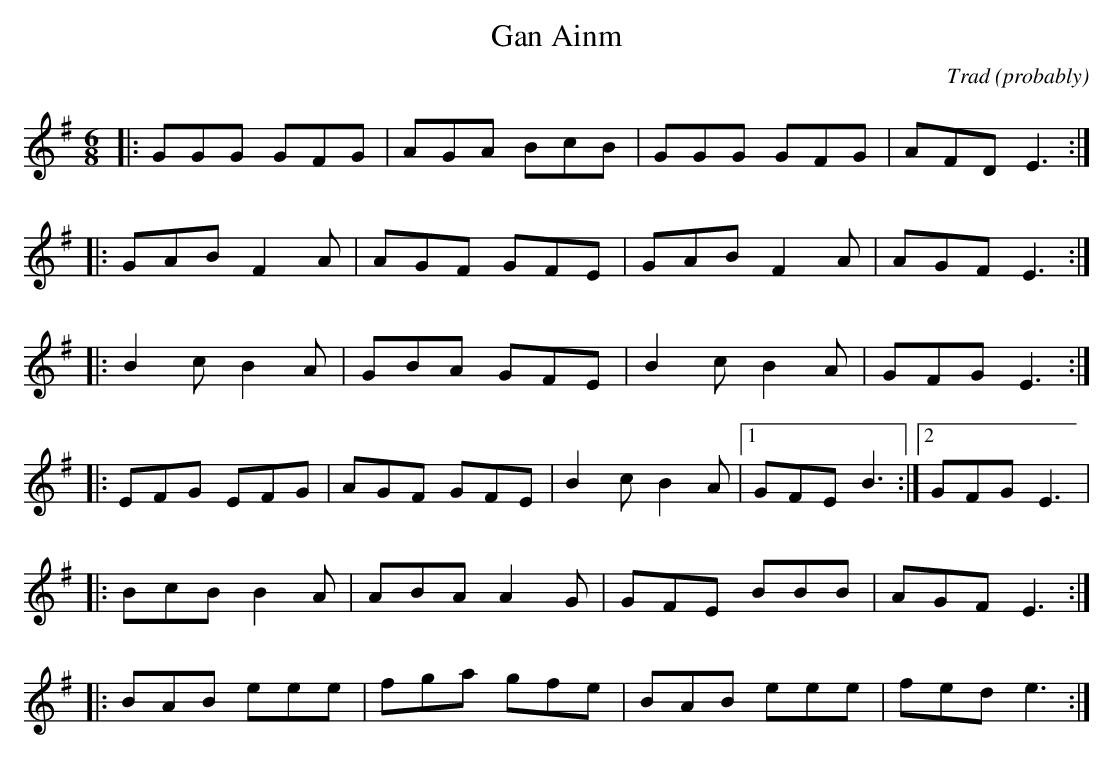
X:1
T:Gan Ainm
M:6/8
L:1/8
C:Trad (probably)
K:Em
|:GGG GFG |  AGA BcB | GGG GFG | AFD E3 :|
|:GAB F2A | AGF GFE | GAB F2A | AGF E3 :|
|:B2c B2A | GBA GFE | B2c B2A |  GFG E3:|
|:EFG EFG| AGF GFE | B2c B2A |1 GFE B3 :|2 GFG E3|
|:BcB B2A | ABA A2G| GFE BBB | AGF E3 :|
|:BAB eee | fga gfe | BAB eee | fed e3 :|
